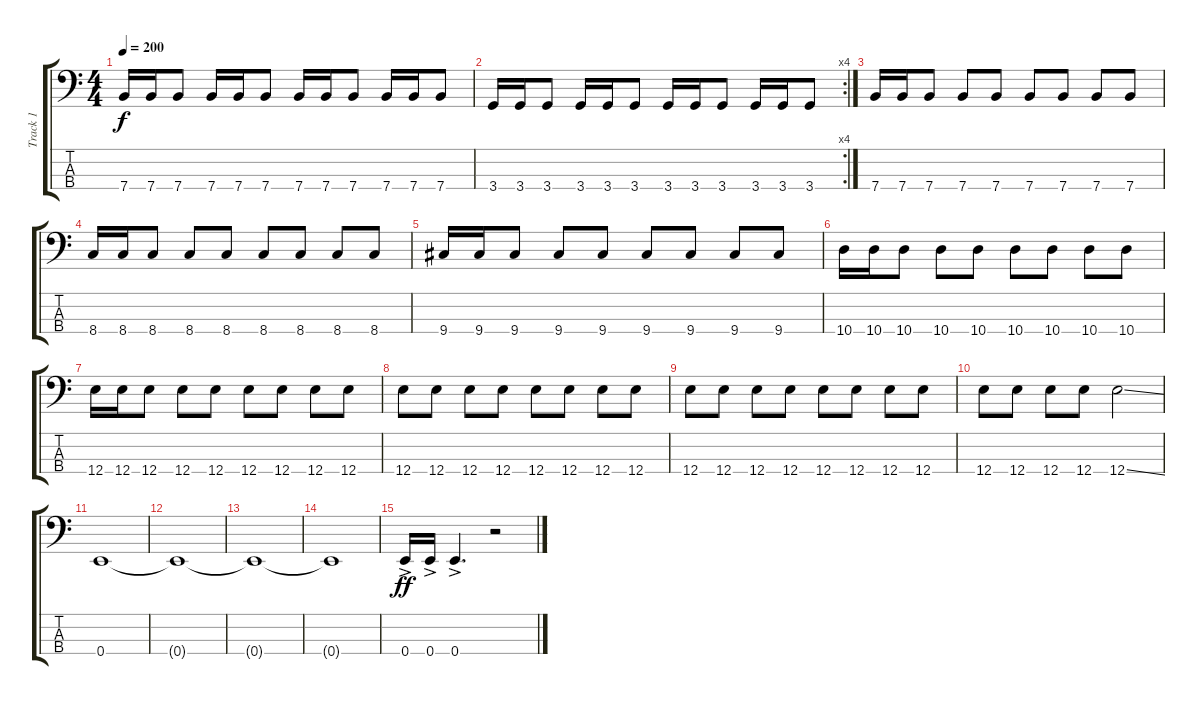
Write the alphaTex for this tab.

\track ("Track 1" "Track 1") {instrument electricbassfinger}
\staff {score tabs}
\tuning (G2 D2 A1 E1) {hide}
\ts (4 4)
\tempo 200
\clef f4
\ks c
7.4.16{dy f} 7.4.16 7.4.8 7.4.16 7.4.16 7.4.8 7.4.16 7.4.16 7.4.8 7.4.16 7.4.16 7.4.8 |
\rc 4
3.4.16 3.4.16 3.4.8 3.4.16 3.4.16 3.4.8 3.4.16 3.4.16 3.4.8 3.4.16 3.4.16 3.4.8 |
7.4.16 7.4.16 7.4.8 7.4.8 7.4.8 7.4.8 7.4.8 7.4.8 7.4.8 |
8.4.16 8.4.16 8.4.8 8.4.8 8.4.8 8.4.8 8.4.8 8.4.8 8.4.8 |
9.4.16 9.4.16 9.4.8 9.4.8 9.4.8 9.4.8 9.4.8 9.4.8 9.4.8 |
10.4.16 10.4.16 10.4.8 10.4.8 10.4.8 10.4.8 10.4.8 10.4.8 10.4.8 |
12.4.16 12.4.16 12.4.8 12.4.8 12.4.8 12.4.8 12.4.8 12.4.8 12.4.8 |
12.4.8 12.4.8 12.4.8 12.4.8 12.4.8 12.4.8 12.4.8 12.4.8 |
12.4.8 12.4.8 12.4.8 12.4.8 12.4.8 12.4.8 12.4.8 12.4.8 |
12.4.8 12.4.8 12.4.8 12.4.8 12.4{ss}.2 |
0.4.1 |
0.4{t}.1 |
0.4{t}.1 |
0.4{t}.1 |
0.4{ac}.16{dy ff} 0.4{ac}.16 0.4{ac}.4{d} r.2
